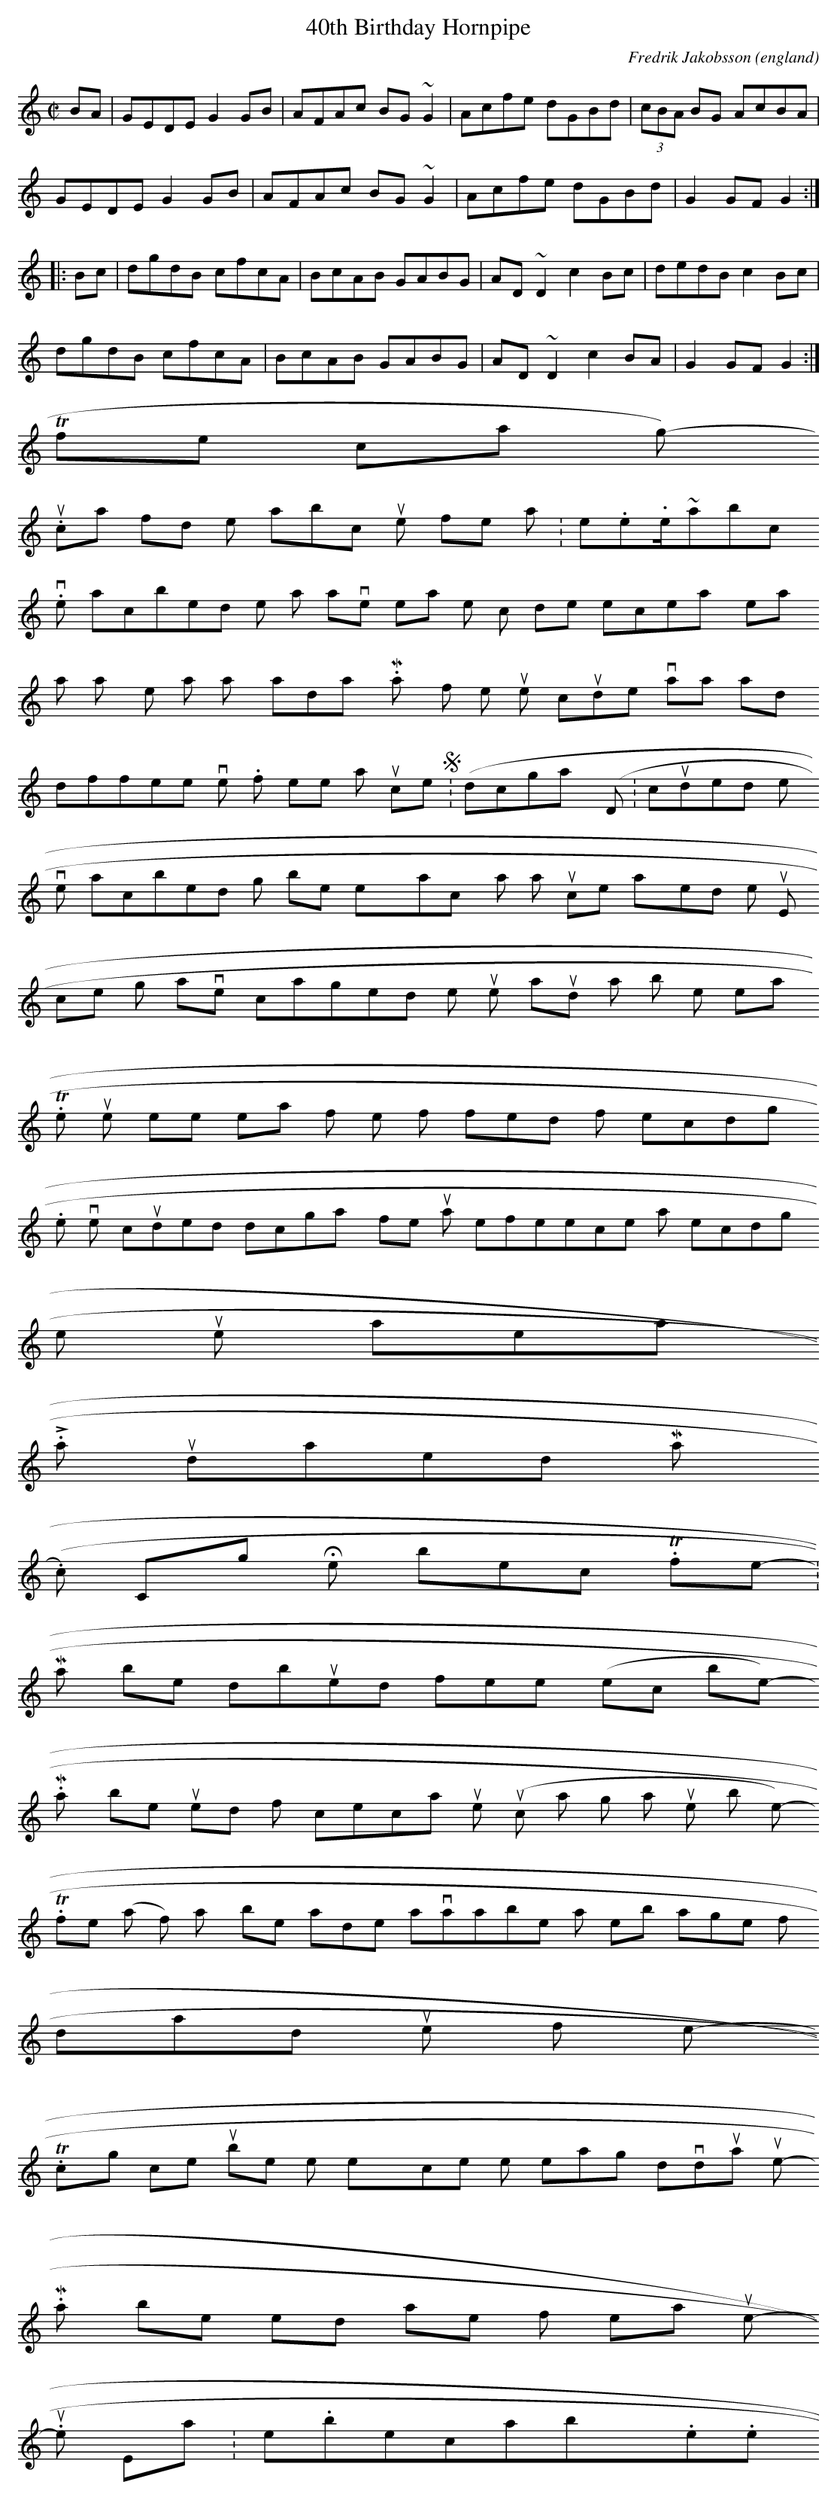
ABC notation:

X:1
T:40th Birthday Hornpipe
O:england
C:Fredrik Jakobsson
M:C|
K:Gmix
BA|GEDE G2GB|AFAc BG~G2|Acfe dGBd|(3cBA BG AcBA|
GEDE G2GB|AFAc BG~G2|Acfe dGBd|G2GF G2:|
|:Bc|dgdB cfcA|BcAB GABG|AD~D2 c2Bc|dedB c2Bc|
dgdB cfcA|BcAB GABG|AD~D2 c2BA|G2GF G2:|
This file contains 100 jigs (#1 - #100).
You can find more abc tune files at http://home1.swipnet.se/~w-11382/abc.htm
I've transcribed them as I have learnt them, which does not necessarily mean
that I play them that way nowadays. Many of the tunes include variations and
different versions. If there is a source (S:) or discography (D:) included the
version transcribed might still not be exactly as that source played the tune,
since I might have changed the tune around a bit when I learnt it.
The tunes were learnt from sessions, from friends or from recordings.
When I've included discography, it's often just a reference to what recordings
the tune appears on.
Last updated 25 May 1998.
(c) Copyright 1996-1998 Henrik Norbeck. This file:
- May be distributed freely (with restrictions below).
- May not be used for commercial purposes (such as printing a tune book to sell).
- This file (or parts of it) may not be made available on a web page for
download without permission from me.
- This copyright notice must be kept, except when e-mailing individual tunes.
- May be printed on paper for personal use.
- Questions? E-mail: henrik.norbeck@mailbox.swipnet.se
